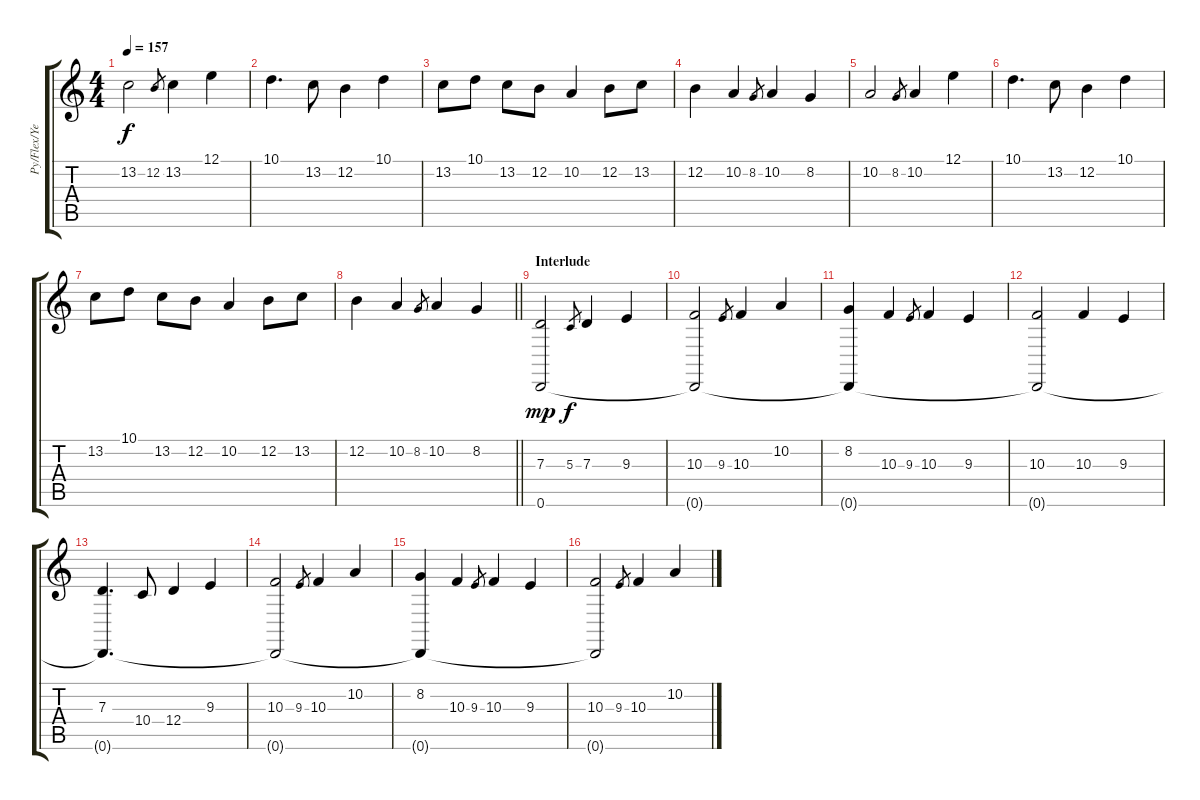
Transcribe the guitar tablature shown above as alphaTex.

\track ("Py/Flex/Yellow" "Py/Flex/Ye") {instrument bagpipe}
\staff {score tabs}
\tuning (E4 B3 G3 D3 A2 D2) {hide}
\ts (4 4)
\tempo 157
\clef g2
\ks c
13.2.2{dy f} 12.2.8{gr} 13.2.4 12.1.4 |
10.1.4{d} 13.2.8 12.2.4 10.1.4 |
13.2.8 10.1.8 13.2.8 12.2.8 10.2.4 12.2.8 13.2.8 |
12.2.4 10.2.4 8.2.8{gr} 10.2.4 8.2.4 |
10.2.2 8.2.8{gr} 10.2.4 12.1.4 |
10.1.4{d} 13.2.8 12.2.4 10.1.4 |
13.2.8 10.1.8 13.2.8 12.2.8 10.2.4 12.2.8 13.2.8 |
\barLineRight lightlight
12.2.4 10.2.4 8.2.8{gr} 10.2.4 8.2.4 |
\section ("" "Interlude")
(7.3 0.6).2{dy mp} 5.3.8{gr dy f} 7.3.4 9.3.4 |
(10.3 0.6{t}).2 9.3.8{gr} 10.3.4 10.2.4 |
(8.2 0.6{t}).4 10.3.4 9.3.8{gr} 10.3.4 9.3.4 |
(10.3 0.6{t}).2 10.3.4 9.3.4 |
(7.3 0.6{t}).4{d} 10.4.8 12.4.4 9.3.4 |
(10.3 0.6{t}).2 9.3.8{gr} 10.3.4 10.2.4 |
(8.2 0.6{t}).4 10.3.4 9.3.8{gr} 10.3.4 9.3.4 |
(10.3 0.6{t}).2 9.3.8{gr} 10.3.4 10.2.4
